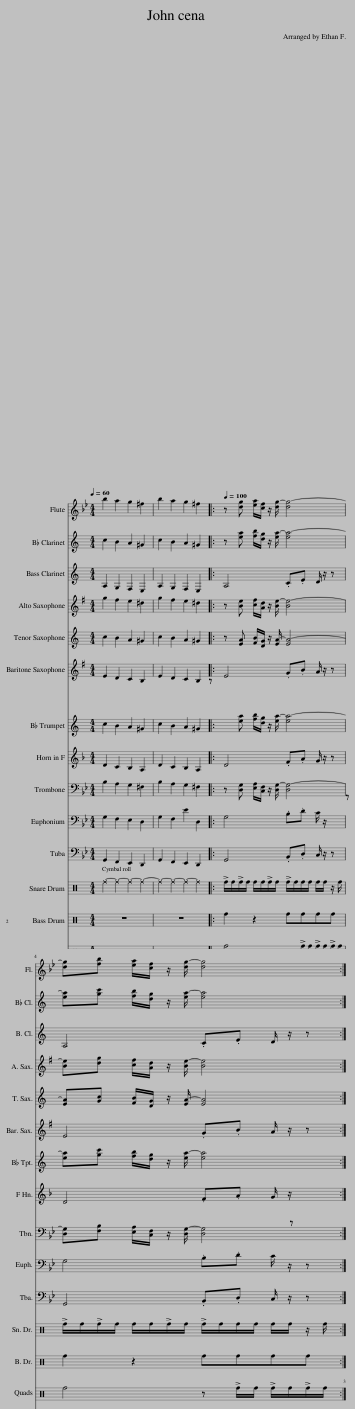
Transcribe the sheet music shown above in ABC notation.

X:1
%%score 1 2 3 4 5 6 7 8 9 10 11 12 13 14 15
L:1/8
Q:1/4=60
M:4/4
I:linebreak $
K:Bb
V:1 treble
V:2 treble transpose=-2
V:3 treble transpose=-14
V:4 treble transpose=-9
V:5 treble transpose=-14
V:6 treble transpose=-21
V:7 treble transpose=-2
V:8 treble transpose=-7
V:9 bass
V:10 bass
V:11 bass
V:12 perc
K:none
V:13 perc
K:none
V:14 perc
K:none
V:15 perc
K:none
V:1
 b2 a2 g2 ^f2 | b2 a2 g2 ^f2 |:[Q:1/4=100] z [dg] [ea]/[cf]/ z/ [dg-]/ [dg-]4 |$ [dg][fb] [ea]/[cf]/ z/ [dg-]/ [dg]4 :| %4
V:2
[K:C] c2 B2 A2 ^G2 | c2 B2 A2 ^G2 |: z [ea] [fb]/[dg]/ z/ [ea-]/ [ea-]4 |$ [ea][gc'] [fb]/[dg]/ z/ [ea-]/ [ea]4 :| %4
V:3
[K:C] A,2 G,2 F,2 E,2 | A,2 G,2 F,2 E,2 |: A,4 .C.E D/ z/ z |$ A,4 .C.E D/ z/ z :| %4
V:4
[K:G] g2 f2 e2 ^d2 | g2 f2 e2 ^d2 |: z [Be] [cf]/[Ad]/ z/ [Be-]/ [Be-]4 |$ [Be][dg] [cf]/[Ad]/ z/ [Be-]/ [Be]4 :| %4
V:5
[K:C] c2 B2 A2 ^G2 | c2 B2 A2 ^G2 |: z [EA] [FB]/[DG]/ z/ [EA-]/ [EA-]4 |$ [EA][Gc] [FB]/[DG]/ z/ [EA-]/ [EA]4 :| %4
V:6
[K:G] E2 D2 C2 B,2 | E2 D2 C2 B,2 |: E4 .G.B A/ z/ z |$ E4 .G.B A/ z/ z :| %4
V:7
[K:C] c2 B2 A2 ^G2 | c2 B2 A2 ^G2 |: z [ea] [fb]/[dg]/ z/ [ea-]/ [ea-]4 |$ [ea][gc'] [fb]/[dg]/ z/ [ea-]/ [ea]4 :| %4
V:8
[K:F] D2 C2 B,2 A,2 | D2 C2 B,2 A,2 |: D4 .F.A G/ z/ z |$ D4 .F.A G/ z/ z :| %4
V:9
 B,2 A,2 G,2 ^F,2 | B,2 A,2 G,2 ^F,2 |: z [D,G,] [E,A,]/[C,F,]/ z/ [D,G,-]/ [D,G,-]4 |$ [D,G,][F,B,] [E,A,]/[C,F,]/ z/ [D,G,-]/ [D,G,]4 :| %4
V:10
 G,2 F,2 E,2 D,2 | G,2 F,2 E2 D,2 |: G,4 .B,.D C/ z/ z |$ G,4 .B,.D C/ z/ z :| %4
V:11
 G,,2 F,,2 E,,2 D,,2 | G,,2 F,,2 E,,2 D,,2 |: G,,4 .B,,.D, C,/ z/ z |$ G,,4 .B,,.D, C,/ z/ z :| %4
V:12
[K:C] ^f2- ^f2- ^f2- ^f2- | ^f2- ^f2- ^f2- ^f2 |: !>!f/f/!>!f/f/ f/f/!>!f/f/ !>!f/f/f/f/ f/f/ z/ f/ |$ !>!f/f/!>!f/f/ f/f/!>!f/f/ !>!f/f/f/f/ f/f/ z/ f/ :| %4
V:13
[K:C] z8 | z8 |: f2 z2 ffff |$ f2 z2 ffff :| %4
V:14
[K:C] z8 | z8 |: f4 z !>!f/f/ !>!f/f/!>!f/f/ |$ f4 z !>!f/f/ !>!f/f/!>!f/f/ :| %4
V:15
[K:C] z8 | z8 |: f4 z2 f2 |$ f z z2 z2 f2 :| %4
